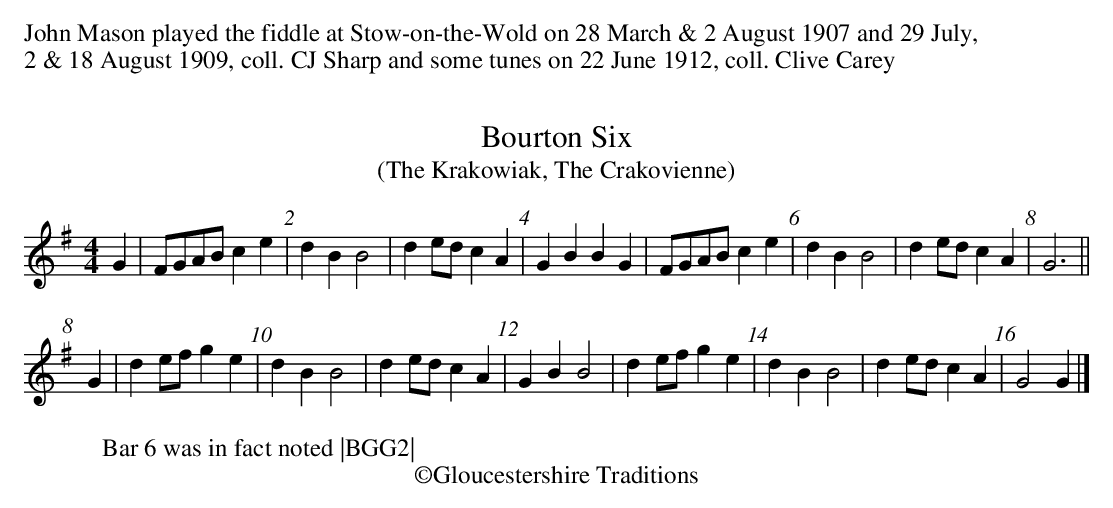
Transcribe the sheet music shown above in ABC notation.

X:1
T: Bourton Six
T:(The Krakowiak, The Crakovienne)
M:4/4
L:1/8
K:G
G2 | FGAB c2 e2 | d2 B2 B4 | d2 ed c2 A2 | G2 B2 B2 G2 | FGAB c2 e2 | d2 B2 B4 | d2 ed c2 A2 | G6 ||
G2 | d2 ef g2 e2 | d2 B2 B4 | d2 ed c2 A2 | G2 B2 B4 | d2 ef g2 e2 | d2 B2 B4 | d2 ed c2 A2 | G4 G2 |]
W:Bar 6 was in fact noted |BGG2|
